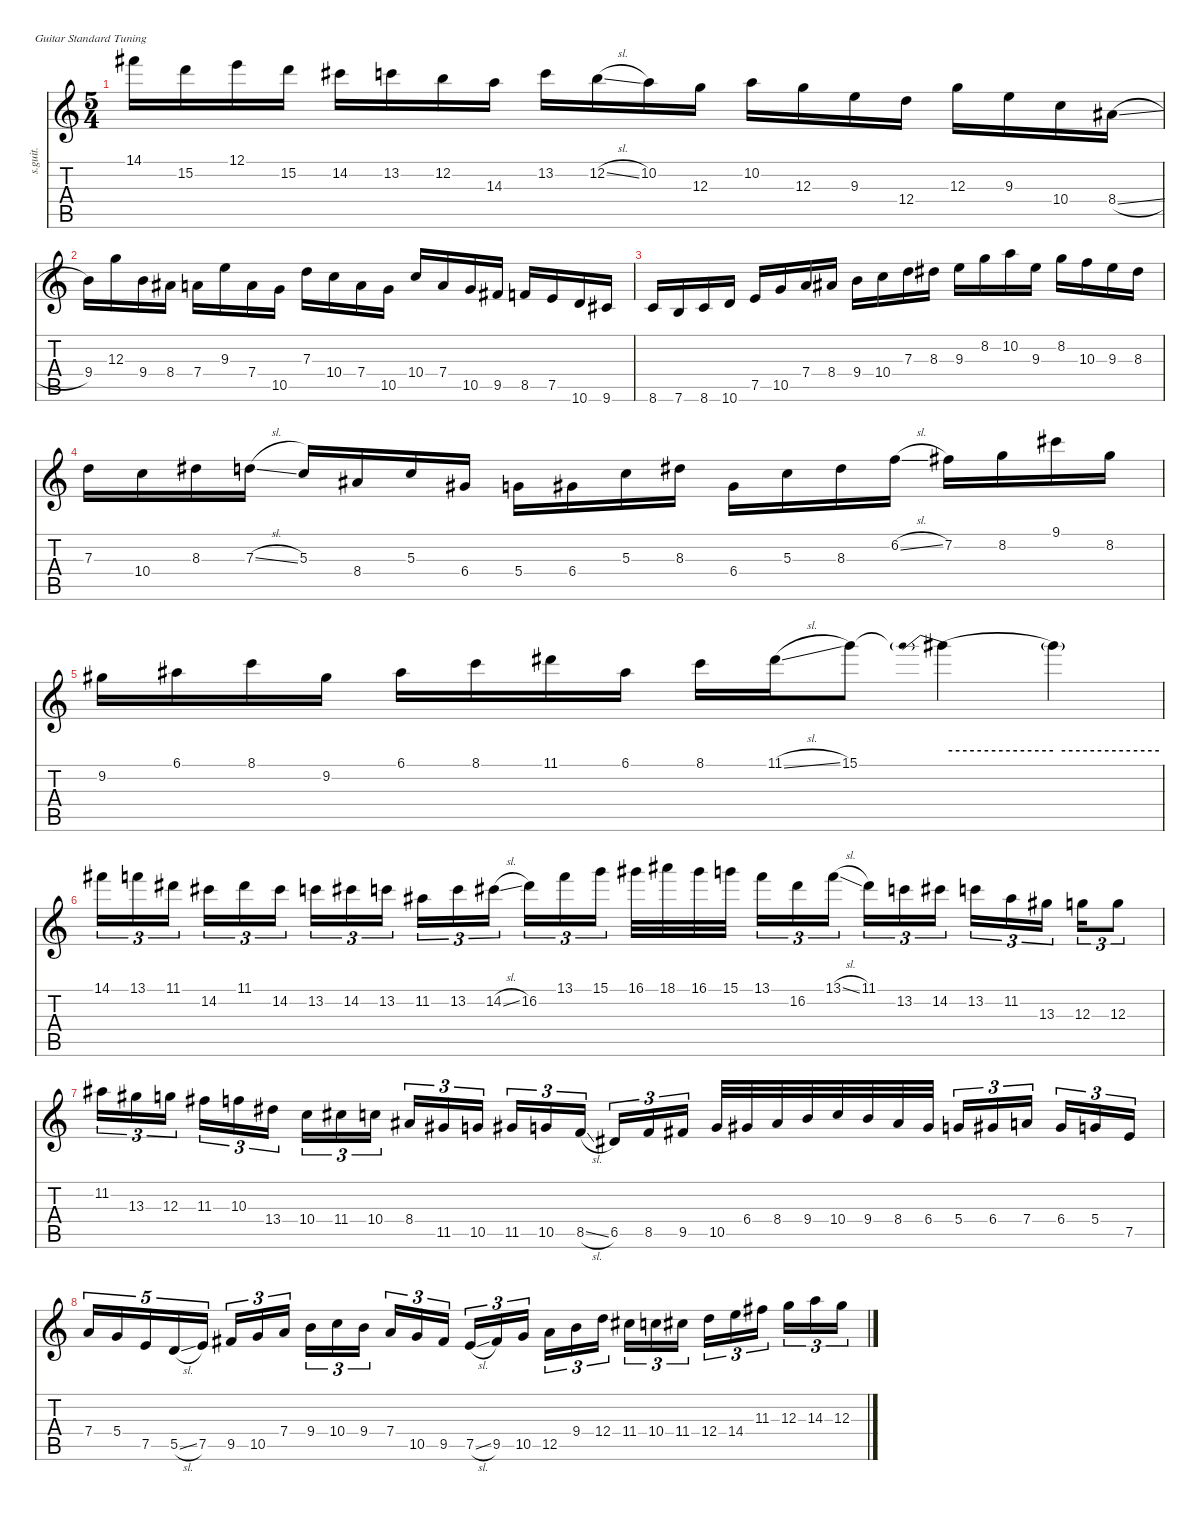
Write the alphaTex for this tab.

\defaultSystemsLayout 4
\hideDynamics
\bracketExtendMode nobrackets
\track ("Guthrie Govan" "s.guit.") {instrument distortionguitar}
\staff {score tabs}
\tuning (E4 B3 G3 D3 A2 E2)
\ts (5 4)
\tempo (152 hide)
\clef g2
\ks c
14.1{acc #}.16{dy f} 15.2.16 12.1.16 15.2.16 14.2{acc #}.16 13.2.16 12.2.16 14.3.16 13.2.16 12.2{sl}.16 10.2.16 12.3.16 10.2.16 12.3.16 9.3.16 12.4.16 12.3.16 9.3.16 10.4.16 8.4{sl acc #}.16 |
9.4.16 12.3.16 9.4.16 8.4{acc #}.16 7.4.16 9.3.16 7.4.16 10.5.16 7.3.16 10.4.16 7.4.16 10.5.16 10.4.16 7.4.16 10.5.16 9.5{acc #}.16 8.5.16 7.5.16 10.6.16 9.6{acc #}.16 |
8.6.16 7.6.16 8.6.16 10.6.16 7.5.16 10.5.16 7.4.16 8.4{acc #}.16 9.4.16 10.4.16 7.3.16 8.3{acc #}.16 9.3.16 8.2.16 10.2.16 9.3.16 8.2.16 10.3.16 9.3.16 8.3{acc #}.16 |
7.3.16 10.4.16 8.3{acc #}.16 7.3{sl}.16 5.3.16 8.4{acc #}.16 5.3.16 6.4{acc #}.16 5.4.16 6.4{acc #}.16 5.3.16 8.3{acc #}.16 6.4{acc #}.16 5.3.16 8.3{acc #}.16 6.2{sl}.16 7.2{acc #}.16 8.2.16 9.1{acc #}.16 8.2.16 |
9.2{acc #}.16 6.1{acc #}.16 8.1.16 9.2{acc #}.16 6.1{acc #}.16 8.1.16 11.1{acc #}.16 6.1{acc #}.16 8.1.16 11.1{sl acc #}.16 15.1.8 15.1{be (prebend 0 2 60 2) t}.4 15.1{be (hold 0 2 60 2) t}.4 |
14.1{acc #}.16{tu (3 2)} 13.1.16{tu (3 2)} 11.1{acc #}.16{tu (3 2)} 14.2{acc #}.16{tu (3 2)} 11.1{acc #}.16{tu (3 2)} 14.2{acc #}.16{tu (3 2)} 13.2.16{tu (3 2)} 14.2{acc #}.16{tu (3 2)} 13.2.16{tu (3 2)} 11.2{acc #}.16{tu (3 2)} 13.2.16{tu (3 2)} 14.2{sl acc #}.16{tu (3 2)} 16.2{acc #}.16{tu (3 2)} 13.1.16{tu (3 2)} 15.1.16{tu (3 2)} 16.1{acc #}.32 18.1{acc #}.32 16.1{acc #}.32 15.1.32 13.1.16{tu (3 2)} 16.2{acc #}.16{tu (3 2)} 13.1{sl}.16{tu (3 2)} 11.1{acc #}.16{tu (3 2)} 13.2.16{tu (3 2)} 14.2{acc #}.16{tu (3 2)} 13.2.16{tu (3 2)} 11.2{acc #}.16{tu (3 2)} 13.3{acc #}.16{tu (3 2)} 12.3.16{tu (3 2)} 12.3.8{tu (3 2)} |
11.2{acc #}.16{tu (3 2)} 13.3{acc #}.16{tu (3 2)} 12.3.16{tu (3 2)} 11.3{acc #}.16{tu (3 2)} 10.3.16{tu (3 2)} 13.4{acc #}.16{tu (3 2)} 10.4.16{tu (3 2)} 11.4{acc #}.16{tu (3 2)} 10.4.16{tu (3 2)} 8.4{acc #}.16{tu (3 2)} 11.5{acc #}.16{tu (3 2)} 10.5.16{tu (3 2)} 11.5{acc #}.16{tu (3 2)} 10.5.16{tu (3 2)} 8.5{sl}.16{tu (3 2)} 6.5{acc #}.16{tu (3 2)} 8.5.16{tu (3 2)} 9.5{acc #}.16{tu (3 2)} 10.5.32 6.4{acc #}.32 8.4{acc #}.32 9.4.32 10.4.32 9.4.32 8.4{acc #}.32 6.4{acc #}.32 5.4.16{tu (3 2)} 6.4{acc #}.16{tu (3 2)} 7.4.16{tu (3 2)} 6.4{acc #}.16{tu (3 2)} 5.4.16{tu (3 2)} 7.5.16{tu (3 2)} |
7.4.16{tu (5 4)} 5.4.16{tu (5 4)} 7.5.16{tu (5 4)} 5.5{sl}.16{tu (5 4)} 7.5.16{tu (5 4)} 9.5{acc #}.16{tu (3 2)} 10.5.16{tu (3 2)} 7.4.16{tu (3 2)} 9.4.16{tu (3 2)} 10.4.16{tu (3 2)} 9.4.16{tu (3 2)} 7.4.16{tu (3 2)} 10.5.16{tu (3 2)} 9.5{acc #}.16{tu (3 2)} 7.5{sl}.16{tu (3 2)} 9.5{acc #}.16{tu (3 2)} 10.5.16{tu (3 2)} 12.5.16{tu (3 2)} 9.4.16{tu (3 2)} 12.4.16{tu (3 2)} 11.4{acc #}.16{tu (3 2)} 10.4.16{tu (3 2)} 11.4{acc #}.16{tu (3 2)} 12.4.16{tu (3 2)} 14.4.16{tu (3 2)} 11.3{acc #}.16{tu (3 2)} 12.3.16{tu (3 2)} 14.3.16{tu (3 2)} 12.3.16{tu (3 2)}
